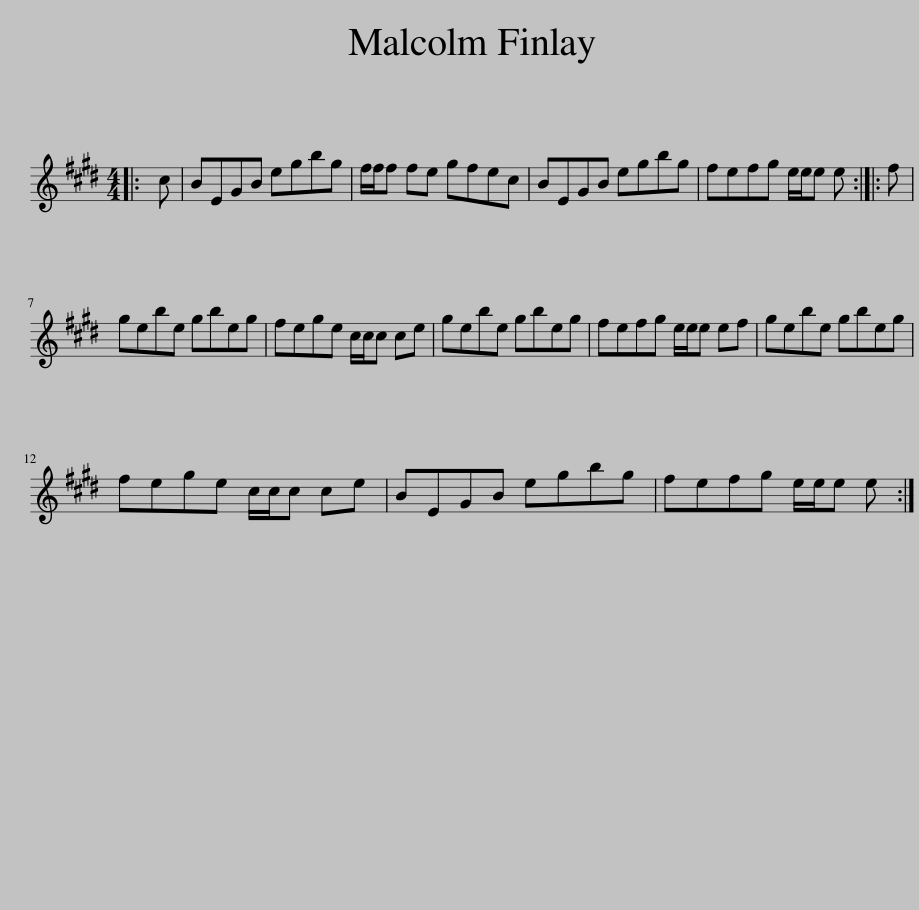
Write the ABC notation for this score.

X:1
L:1/8
M:4/4
I:linebreak $
K:E
V:1 treble
V:1
|: c | BEGB egbg | f/f/f fe gfec | BEGB egbg | fefg e/e/e e :: %5
 f |$ gebe gbeg | fege c/c/c ce | gebe gbeg | fefg e/e/e ef | %10
 gebe gbeg |$ fege c/c/c ce | BEGB egbg | fefg e/e/e e :| %14
